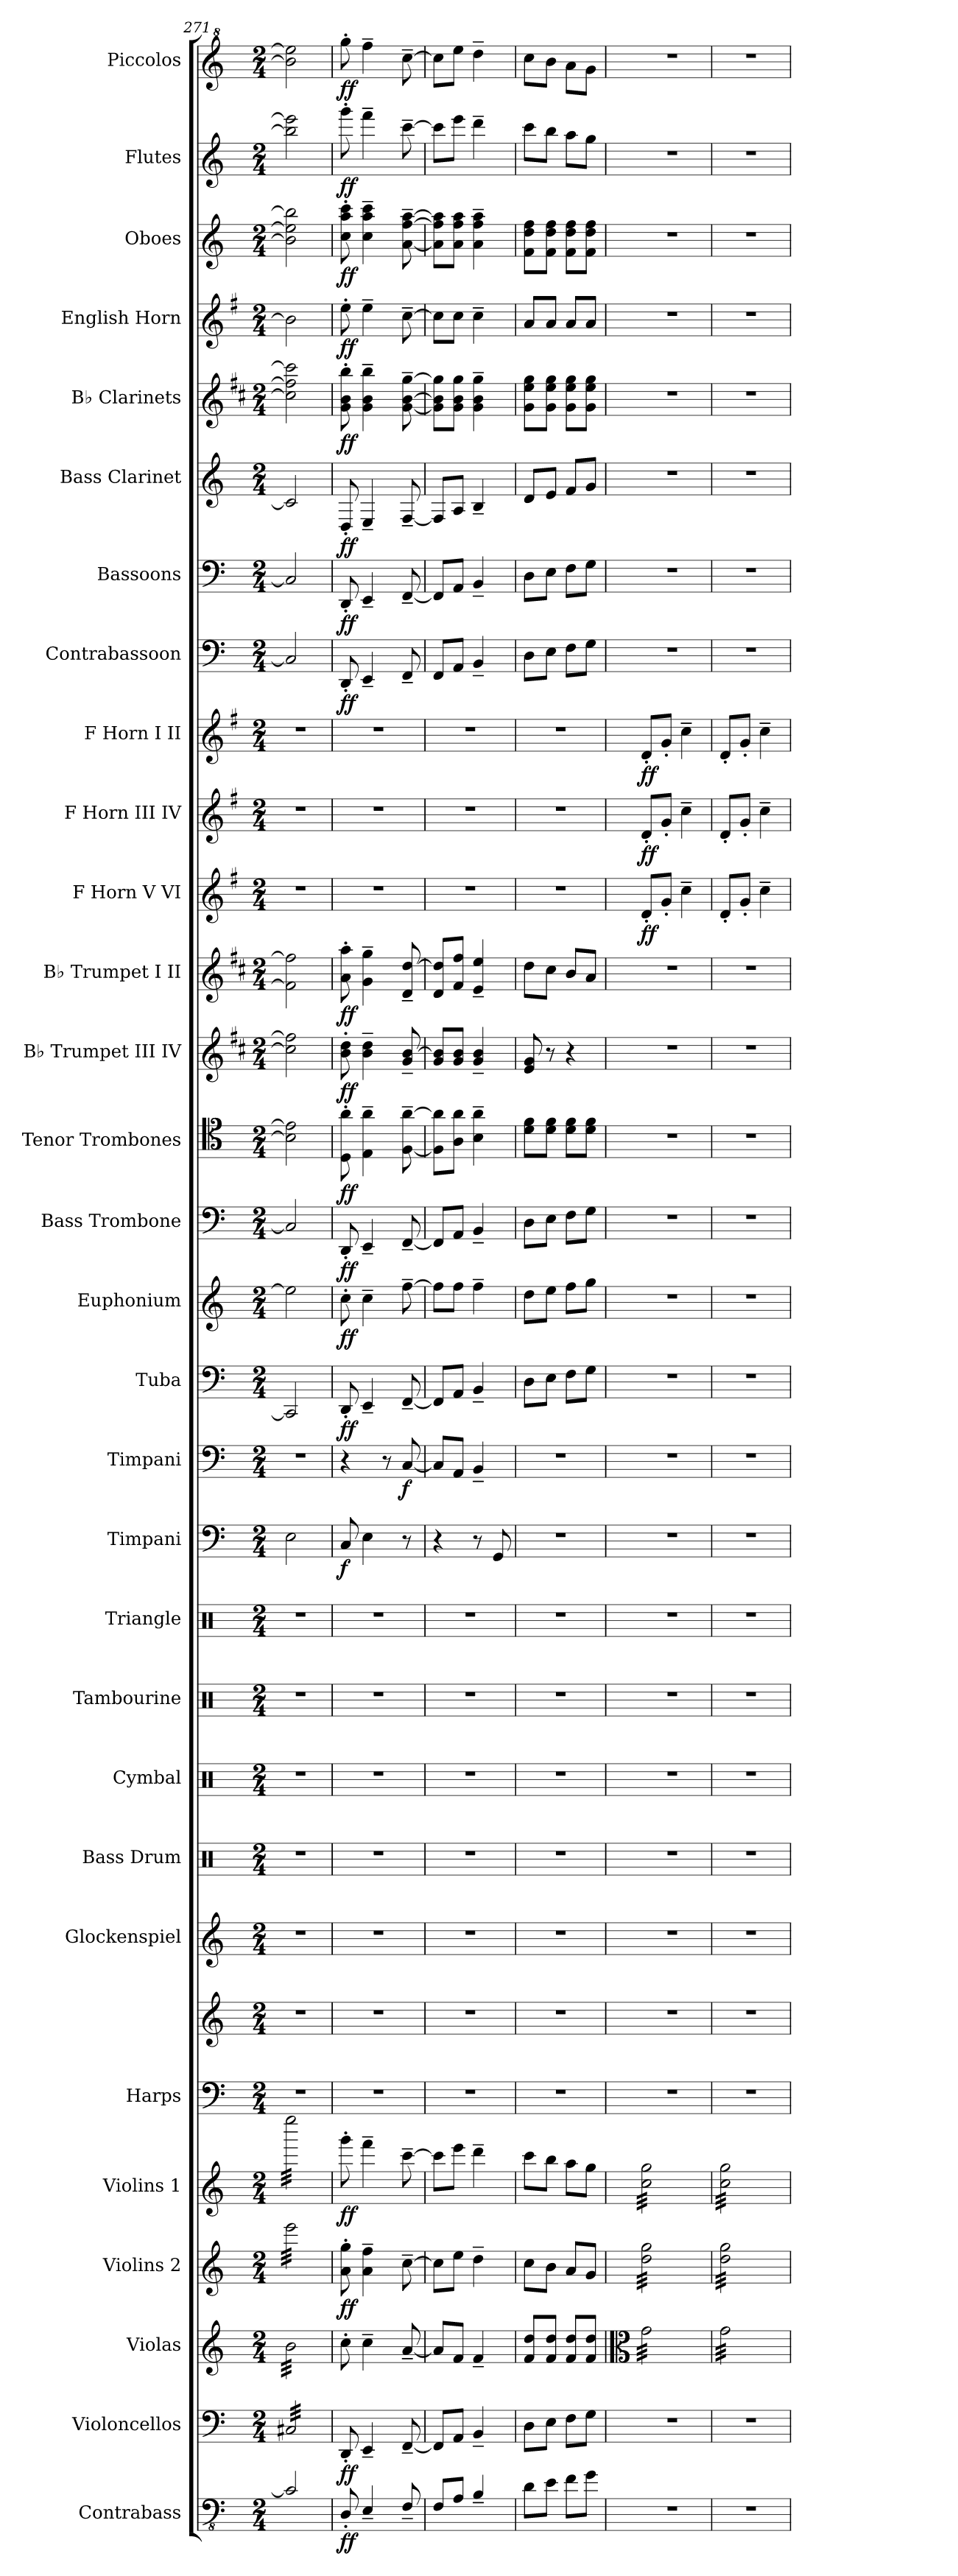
**kern	**dynam	**kern	**dynam	**kern	**kern	**dynam	**kern	**dynam	**kern	**kern	**kern	**kern	**kern	**kern	**kern	**kern	**dynam	**kern	**dynam	**kern	**dynam	**kern	**dynam	**kern	**dynam	**kern	**dynam	**kern	**dynam	**kern	**dynam	**kern	**dynam	**kern	**dynam	**kern	**dynam	**kern	**dynam	**kern	**dynam	**kern	**dynam	**kern	**dynam	**kern	**dynam	**kern	**dynam	**kern	**dynam	**kern	**dynam
*part30	*part30	*part29	*part29	*part28	*part27	*part27	*part26	*part26	*part25	*part25	*part24	*part23	*part22	*part21	*part20	*part19	*part19	*part18	*part18	*part17	*part17	*part16	*part16	*part15	*part15	*part14	*part14	*part13	*part13	*part12	*part12	*part11	*part11	*part10	*part10	*part9	*part9	*part8	*part8	*part7	*part7	*part6	*part6	*part5	*part5	*part4	*part4	*part3	*part3	*part2	*part2	*part1	*part1
*staff31	*staff31	*staff30	*staff30	*staff29	*staff28	*staff28	*staff27	*staff27	*staff26	*staff25	*staff24	*staff23	*staff22	*staff21	*staff20	*staff19	*staff19	*staff18	*staff18	*staff17	*staff17	*staff16	*staff16	*staff15	*staff15	*staff14	*staff14	*staff13	*staff13	*staff12	*staff12	*staff11	*staff11	*staff10	*staff10	*staff9	*staff9	*staff8	*staff8	*staff7	*staff7	*staff6	*staff6	*staff5	*staff5	*staff4	*staff4	*staff3	*staff3	*staff2	*staff2	*staff1	*staff1
*I"Contrabass	*	*I"Violoncellos	*	*I"Violas	*I"Violins 2	*	*I"Violins 1	*	*I"Harps	*	*I"Glockenspiel	*I"Bass Drum	*I"Cymbal	*I"Tambourine	*I"Triangle	*I"Timpani	*	*I"Timpani	*	*I"Tuba	*	*I"Euphonium	*	*I"Bass Trombone	*	*I"Tenor Trombones	*	*I"B♭ Trumpet III IV	*	*I"B♭ Trumpet I II	*	*I"F Horn V VI	*	*I"F Horn III IV	*	*I"F Horn I II	*	*I"Contrabassoon	*	*I"Bassoons	*	*I"Bass Clarinet	*	*I"B♭ Clarinets	*	*I"English Horn	*	*I"Oboes	*	*I"Flutes	*	*I"Piccolos	*
*I'Cb.	*	*I'Vc.	*	*I'Vla.	*I'Vln. 2	*	*I'Vln. 1	*	*I'Hrp.	*	*I'Glk.	*I'B. Dr.	*I'Cym.	*I'Tamb.	*I'Trgl.	*I'Timp.	*	*I'Timp.	*	*I'Tba.	*	*I'Euph.	*	*I'Tbn.	*	*I'Tbn.	*	*I'B♭ Tpt.	*	*I'B♭ Tpt.	*	*I'F Hn.	*	*I'F Hn.	*	*I'F Hn.	*	*I'Cbsn.	*	*I'Bsn.	*	*I'B. Cl.	*	*I'B♭ Cl.	*	*I'E. Hn.	*	*I'Ob.	*	*I'Fl.	*	*I'Picc.	*
*clefFv4	*	*clefF4	*	*clefG2	*clefG2	*	*clefG2	*	*clefF4	*clefG2	*clefG2	*clefX	*clefX	*clefX	*clefX	*clefF4	*	*clefF4	*	*clefF4	*	*clefG2	*	*clefF4	*	*clefC4	*	*clefG2	*	*clefG2	*	*clefG2	*	*clefG2	*	*clefG2	*	*clefF4	*	*clefF4	*	*clefG2	*	*clefG2	*	*clefG2	*	*clefG2	*	*clefG2	*	*clefG^2	*
*ITrd7c12	*	*	*	*	*	*	*	*	*	*	*ITrd-14c-24	*	*	*	*	*	*	*	*	*	*	*ITrd8c14	*	*	*	*	*	*ITrd1c2	*	*ITrd1c2	*	*ITrd4c7	*	*ITrd4c7	*	*ITrd4c7	*	*ITrd7c12	*	*	*	*ITrd8c14	*	*ITrd1c2	*	*ITrd4c7	*	*	*	*	*	*ITrd-7c-12	*
*k[]	*	*k[]	*	*k[]	*k[]	*	*k[]	*	*k[]	*k[]	*k[]	*k[]	*k[]	*k[]	*k[]	*k[]	*	*k[]	*	*k[]	*	*k[]	*	*k[]	*	*k[]	*	*k[]	*	*k[]	*	*k[]	*	*k[]	*	*k[]	*	*k[]	*	*k[]	*	*k[]	*	*k[]	*	*k[]	*	*k[]	*	*k[]	*	*k[]	*
*M2/4	*	*M2/4	*	*M2/4	*M2/4	*	*M2/4	*	*M2/4	*M2/4	*M2/4	*M2/4	*M2/4	*M2/4	*M2/4	*M2/4	*	*M2/4	*	*M2/4	*	*M2/4	*	*M2/4	*	*M2/4	*	*M2/4	*	*M2/4	*	*M2/4	*	*M2/4	*	*M2/4	*	*M2/4	*	*M2/4	*	*M2/4	*	*M2/4	*	*M2/4	*	*M2/4	*	*M2/4	*	*M2/4	*
=271	=271	=271	=271	=271	=271	=271	=271	=271	=271	=271	=271	=271	=271	=271	=271	=271	=271	=271	=271	=271	=271	=271	=271	=271	=271	=271	=271	=271	=271	=271	=271	=271	=271	=271	=271	=271	=271	=271	=271	=271	=271	=271	=271	=271	=271	=271	=271	=271	=271	=271	=271	=271	=271
*	*	*tremolo	*	*	*	*	*	*	*	*	*	*	*	*	*	*	*	*	*	*	*	*	*	*	*	*	*	*	*	*	*	*	*	*	*	*	*	*	*	*	*	*	*	*	*	*	*	*	*	*	*	*	*
*	*	*	*	*tremolo	*	*	*	*	*	*	*	*	*	*	*	*	*	*	*	*	*	*	*	*	*	*	*	*	*	*	*	*	*	*	*	*	*	*	*	*	*	*	*	*	*	*	*	*	*	*	*	*	*
*	*	*	*	*	*tremolo	*	*	*	*	*	*	*	*	*	*	*	*	*	*	*	*	*	*	*	*	*	*	*	*	*	*	*	*	*	*	*	*	*	*	*	*	*	*	*	*	*	*	*	*	*	*	*	*
*	*	*	*	*	*	*	*tremolo	*	*	*	*	*	*	*	*	*	*	*	*	*	*	*	*	*	*	*	*	*	*	*	*	*	*	*	*	*	*	*	*	*	*	*	*	*	*	*	*	*	*	*	*	*	*
2CC#/]	.	32C#X/LLL	.	32b\LLL	32eee\LLL	.	32eeee\LLL	.	2r	2r	2r	2r	2r	2r	2r	2E\	.	2r	.	2CC#/]	.	2e\]	.	2C#/]	.	2B\] 2e\]	.	2b\] 2ee\]	.	2e\] 2ee\]	.	2r	.	2r	.	2r	.	2CC#/]	.	2C#/]	.	2C#/]	.	2b\] 2ee\] 2bb\]	.	2e\]	.	2b\] 2ee\] 2bb\]	.	2bb\] 2eee\]	.	2bbb\] 2eeee\]	.
.	.	32C#X/	.	32b\	32eee\	.	32eeee\	.	.	.	.	.	.	.	.	.	.	.	.	.	.	.	.	.	.	.	.	.	.	.	.	.	.	.	.	.	.	.	.	.	.	.	.	.	.	.	.	.	.	.	.	.	.
.	.	32C#X/	.	32b\	32eee\	.	32eeee\	.	.	.	.	.	.	.	.	.	.	.	.	.	.	.	.	.	.	.	.	.	.	.	.	.	.	.	.	.	.	.	.	.	.	.	.	.	.	.	.	.	.	.	.	.	.
.	.	32C#X/	.	32b\	32eee\	.	32eeee\	.	.	.	.	.	.	.	.	.	.	.	.	.	.	.	.	.	.	.	.	.	.	.	.	.	.	.	.	.	.	.	.	.	.	.	.	.	.	.	.	.	.	.	.	.	.
.	.	32C#X/	.	32b\	32eee\	.	32eeee\	.	.	.	.	.	.	.	.	.	.	.	.	.	.	.	.	.	.	.	.	.	.	.	.	.	.	.	.	.	.	.	.	.	.	.	.	.	.	.	.	.	.	.	.	.	.
.	.	32C#X/	.	32b\	32eee\	.	32eeee\	.	.	.	.	.	.	.	.	.	.	.	.	.	.	.	.	.	.	.	.	.	.	.	.	.	.	.	.	.	.	.	.	.	.	.	.	.	.	.	.	.	.	.	.	.	.
.	.	32C#X/	.	32b\	32eee\	.	32eeee\	.	.	.	.	.	.	.	.	.	.	.	.	.	.	.	.	.	.	.	.	.	.	.	.	.	.	.	.	.	.	.	.	.	.	.	.	.	.	.	.	.	.	.	.	.	.
.	.	32C#X/	.	32b\	32eee\	.	32eeee\	.	.	.	.	.	.	.	.	.	.	.	.	.	.	.	.	.	.	.	.	.	.	.	.	.	.	.	.	.	.	.	.	.	.	.	.	.	.	.	.	.	.	.	.	.	.
.	.	32C#X/	.	32b\	32eee\	.	32eeee\	.	.	.	.	.	.	.	.	.	.	.	.	.	.	.	.	.	.	.	.	.	.	.	.	.	.	.	.	.	.	.	.	.	.	.	.	.	.	.	.	.	.	.	.	.	.
.	.	32C#X/	.	32b\	32eee\	.	32eeee\	.	.	.	.	.	.	.	.	.	.	.	.	.	.	.	.	.	.	.	.	.	.	.	.	.	.	.	.	.	.	.	.	.	.	.	.	.	.	.	.	.	.	.	.	.	.
.	.	32C#X/	.	32b\	32eee\	.	32eeee\	.	.	.	.	.	.	.	.	.	.	.	.	.	.	.	.	.	.	.	.	.	.	.	.	.	.	.	.	.	.	.	.	.	.	.	.	.	.	.	.	.	.	.	.	.	.
.	.	32C#X/	.	32b\	32eee\	.	32eeee\	.	.	.	.	.	.	.	.	.	.	.	.	.	.	.	.	.	.	.	.	.	.	.	.	.	.	.	.	.	.	.	.	.	.	.	.	.	.	.	.	.	.	.	.	.	.
.	.	32C#X/	.	32b\	32eee\	.	32eeee\	.	.	.	.	.	.	.	.	.	.	.	.	.	.	.	.	.	.	.	.	.	.	.	.	.	.	.	.	.	.	.	.	.	.	.	.	.	.	.	.	.	.	.	.	.	.
.	.	32C#X/	.	32b\	32eee\	.	32eeee\	.	.	.	.	.	.	.	.	.	.	.	.	.	.	.	.	.	.	.	.	.	.	.	.	.	.	.	.	.	.	.	.	.	.	.	.	.	.	.	.	.	.	.	.	.	.
.	.	32C#X/	.	32b\	32eee\	.	32eeee\	.	.	.	.	.	.	.	.	.	.	.	.	.	.	.	.	.	.	.	.	.	.	.	.	.	.	.	.	.	.	.	.	.	.	.	.	.	.	.	.	.	.	.	.	.	.
.	.	32C#X/JJJ	.	32b\JJJ	32eee\JJJ	.	32eeee\JJJ	.	.	.	.	.	.	.	.	.	.	.	.	.	.	.	.	.	.	.	.	.	.	.	.	.	.	.	.	.	.	.	.	.	.	.	.	.	.	.	.	.	.	.	.	.	.
*	*	*	*	*	*	*	*Xtremolo	*	*	*	*	*	*	*	*	*	*	*	*	*	*	*	*	*	*	*	*	*	*	*	*	*	*	*	*	*	*	*	*	*	*	*	*	*	*	*	*	*	*	*	*	*	*
*	*	*	*	*	*Xtremolo	*	*	*	*	*	*	*	*	*	*	*	*	*	*	*	*	*	*	*	*	*	*	*	*	*	*	*	*	*	*	*	*	*	*	*	*	*	*	*	*	*	*	*	*	*	*	*	*
*	*	*	*	*Xtremolo	*	*	*	*	*	*	*	*	*	*	*	*	*	*	*	*	*	*	*	*	*	*	*	*	*	*	*	*	*	*	*	*	*	*	*	*	*	*	*	*	*	*	*	*	*	*	*	*	*
*	*	*Xtremolo	*	*	*	*	*	*	*	*	*	*	*	*	*	*	*	*	*	*	*	*	*	*	*	*	*	*	*	*	*	*	*	*	*	*	*	*	*	*	*	*	*	*	*	*	*	*	*	*	*	*	*
=272	=272	=272	=272	=272	=272	=272	=272	=272	=272	=272	=272	=272	=272	=272	=272	=272	=272	=272	=272	=272	=272	=272	=272	=272	=272	=272	=272	=272	=272	=272	=272	=272	=272	=272	=272	=272	=272	=272	=272	=272	=272	=272	=272	=272	=272	=272	=272	=272	=272	=272	=272	=272	=272
!	!LO:DY:b	!	!LO:DY:b	!	!	!LO:DY:b	!	!LO:DY:b	!	!	!	!	!	!	!	!	!LO:DY:b	!	!	!	!LO:DY:b	!	!LO:DY:b	!	!LO:DY:b	!	!LO:DY:b	!	!LO:DY:b	!	!LO:DY:b	!	!	!	!	!	!	!	!LO:DY:b	!	!LO:DY:b	!	!LO:DY:b	!	!LO:DY:b	!	!LO:DY:b	!	!LO:DY:b	!	!LO:DY:b	!	!LO:DY:b
8DDD'/	ff	8DD'/	ff	8cc'\	8a\' 8gg\'	ff	8ggg'\	ff	2r	2r	2r	2r	2r	2r	2r	8C/	f	4r	.	8DD'/	ff	8c'\	ff	8DD'/	ff	8D\' 8a\'	ff	8a\' 8cc\'	ff	8g\' 8gg\'	ff	2r	.	2r	.	2r	.	8DDD'/	ff	8DD'/	ff	8DD'/	ff	8f\' 8a\' 8aa\'	ff	8a'\	ff	8cc\' 8aa\' 8ccc\'	ff	8ggg'\	ff	8gggg'\	ff
4EEE~/	.	4EE~/	.	4cc~\	4a\~ 4ff\~	.	4fff~\	.	.	.	.	.	.	.	.	4E\	.	.	.	4EE~/	.	4c~\	.	4EE~/	.	4E\~ 4a\~	.	4a\~ 4cc\~	.	4f\~ 4ff\~	.	.	.	.	.	.	.	4EEE~/	.	4EE~/	.	4EE~/	.	4f\~ 4a\~ 4aa\~	.	4a~\	.	4cc\~ 4aa\~ 4ccc\~	.	4fff~\	.	4ffff~\	.
.	.	.	.	.	.	.	.	.	.	.	.	.	.	.	.	.	.	8r	.	.	.	.	.	.	.	.	.	.	.	.	.	.	.	.	.	.	.	.	.	.	.	.	.	.	.	.	.	.	.	.	.	.	.
!	!	!	!	!	!	!	!	!	!	!	!	!	!	!	!	!	!	!	!LO:DY:b	!	!	!	!	!	!	!	!	!	!	!	!	!	!	!	!	!	!	!	!	!	!	!	!	!	!	!	!	!	!	!	!	!	!
8FFF~/	.	[8FF~/	.	[8a~/	[8cc~\	.	[8ccc~\	.	.	.	.	.	.	.	.	8r	.	[8C/	f	[8FF~/	.	[8f~\	.	[8FF~/	.	[8F\~ [8a\~	.	8f/~ [8a/~	.	8c/~ [8cc/~	.	.	.	.	.	.	.	8FFF~/	.	[8FF~/	.	[8FF~/	.	[8f\~ [8a\~ [8ff\~	.	[8f~\	.	[8a\~ [8ff\~ [8aa\~	.	[8ccc~\	.	[8cccc~\	.
=273	=273	=273	=273	=273	=273	=273	=273	=273	=273	=273	=273	=273	=273	=273	=273	=273	=273	=273	=273	=273	=273	=273	=273	=273	=273	=273	=273	=273	=273	=273	=273	=273	=273	=273	=273	=273	=273	=273	=273	=273	=273	=273	=273	=273	=273	=273	=273	=273	=273	=273	=273	=273	=273
8FFF/L	.	8FF/L]	.	8a/L]	8cc\L]	.	8ccc\L]	.	2r	2r	2r	2r	2r	2r	2r	4r	.	8C/L]	.	8FF/L]	.	8f\L]	.	8FF/L]	.	8F\] 8a\]L	.	8f/ 8a/]L	.	8c/ 8cc/]L	.	2r	.	2r	.	2r	.	8FFF/L	.	8FF/L]	.	8FF/L]	.	8f\] 8a\] 8ff\]L	.	8f\L]	.	8a\] 8ff\] 8aa\]L	.	8ccc\L]	.	8cccc\L]	.
8AAA/J	.	8AA/J	.	8f/J	8ee\J	.	8eee\J	.	.	.	.	.	.	.	.	.	.	8AA/J	.	8AA/J	.	8f\J	.	8AA/J	.	8A\ 8a\J	.	8f/ 8a/J	.	8e/ 8ee/J	.	.	.	.	.	.	.	8AAA/J	.	8AA/J	.	8AA/J	.	8f\ 8a\ 8ff\J	.	8f\J	.	8a\ 8ff\ 8aa\J	.	8eee\J	.	8eeee\J	.
4BBB~/	.	4BB~/	.	4f~/	4dd~\	.	4ddd~\	.	.	.	.	.	.	.	.	8r	.	4BB~/	.	4BB~/	.	4f~\	.	4BB~/	.	4B\~ 4a\~	.	4f/~ 4a/~	.	4d/~ 4dd/~	.	.	.	.	.	.	.	4BBB~/	.	4BB~/	.	4BB~/	.	4f\~ 4a\~ 4ff\~	.	4f~\	.	4a\~ 4ff\~ 4aa\~	.	4ddd~\	.	4dddd~\	.
.	.	.	.	.	.	.	.	.	.	.	.	.	.	.	.	8GG/	.	.	.	.	.	.	.	.	.	.	.	.	.	.	.	.	.	.	.	.	.	.	.	.	.	.	.	.	.	.	.	.	.	.	.	.	.
=274	=274	=274	=274	=274	=274	=274	=274	=274	=274	=274	=274	=274	=274	=274	=274	=274	=274	=274	=274	=274	=274	=274	=274	=274	=274	=274	=274	=274	=274	=274	=274	=274	=274	=274	=274	=274	=274	=274	=274	=274	=274	=274	=274	=274	=274	=274	=274	=274	=274	=274	=274	=274	=274
8DD\L	.	8D\L	.	8f/ 8dd/L	8cc\L	.	8ccc\L	.	2r	2r	2r	2r	2r	2r	2r	2r	.	2r	.	8D\L	.	8d\L	.	8D\L	.	8d\ 8f\L	.	8d/ 8f/	.	8cc\L	.	2r	.	2r	.	2r	.	8DD\L	.	8D\L	.	8D/L	.	8f\ 8dd\ 8ff\L	.	8d/L	.	8f\ 8dd\ 8ff\L	.	8ccc\L	.	8cccc\L	.
8EE\J	.	8E\J	.	8f/ 8dd/J	8b\J	.	8bb\J	.	.	.	.	.	.	.	.	.	.	.	.	8E\J	.	8e\J	.	8E\J	.	8d\ 8f\J	.	8r	.	8b\J	.	.	.	.	.	.	.	8EE\J	.	8E\J	.	8E/J	.	8f\ 8dd\ 8ff\J	.	8d/J	.	8f\ 8dd\ 8ff\J	.	8bb\J	.	8bbb\J	.
8FF\L	.	8F\L	.	8f/ 8dd/L	8a/L	.	8aa\L	.	.	.	.	.	.	.	.	.	.	.	.	8F\L	.	8f\L	.	8F\L	.	8d\ 8f\L	.	4r	.	8a/L	.	.	.	.	.	.	.	8FF\L	.	8F\L	.	8F/L	.	8f\ 8dd\ 8ff\L	.	8d/L	.	8f\ 8dd\ 8ff\L	.	8aa\L	.	8aaa\L	.
8GG\J	.	8G\J	.	8f/ 8dd/J	8g/J	.	8gg\J	.	.	.	.	.	.	.	.	.	.	.	.	8G\J	.	8g\J	.	8G\J	.	8d\ 8f\J	.	.	.	8g/J	.	.	.	.	.	.	.	8GG\J	.	8G\J	.	8G/J	.	8f\ 8dd\ 8ff\J	.	8d/J	.	8f\ 8dd\ 8ff\J	.	8gg\J	.	8ggg\J	.
=275	=275	=275	=275	=275	=275	=275	=275	=275	=275	=275	=275	=275	=275	=275	=275	=275	=275	=275	=275	=275	=275	=275	=275	=275	=275	=275	=275	=275	=275	=275	=275	=275	=275	=275	=275	=275	=275	=275	=275	=275	=275	=275	=275	=275	=275	=275	=275	=275	=275	=275	=275	=275	=275
*	*	*	*	*clefC3	*	*	*	*	*	*	*	*	*	*	*	*	*	*	*	*	*	*	*	*	*	*	*	*	*	*	*	*	*	*	*	*	*	*	*	*	*	*	*	*	*	*	*	*	*	*	*	*	*
!	!	!	!	!	!	!	!	!	!	!	!	!	!	!	!	!	!	!	!	!	!	!	!	!	!	!	!	!	!	!	!	!	!LO:DY:b	!	!LO:DY:b	!	!LO:DY:b	!	!	!	!	!	!	!	!	!	!	!	!	!	!	!	!
*	*	*	*	*tremolo	*	*	*	*	*	*	*	*	*	*	*	*	*	*	*	*	*	*	*	*	*	*	*	*	*	*	*	*	*	*	*	*	*	*	*	*	*	*	*	*	*	*	*	*	*	*	*	*	*
*	*	*	*	*	*tremolo	*	*	*	*	*	*	*	*	*	*	*	*	*	*	*	*	*	*	*	*	*	*	*	*	*	*	*	*	*	*	*	*	*	*	*	*	*	*	*	*	*	*	*	*	*	*	*	*
*	*	*	*	*	*	*	*tremolo	*	*	*	*	*	*	*	*	*	*	*	*	*	*	*	*	*	*	*	*	*	*	*	*	*	*	*	*	*	*	*	*	*	*	*	*	*	*	*	*	*	*	*	*	*	*
2r	.	2r	.	32g\LLL	32dd\ 32gg\LLL	.	32cc\ 32gg\LLL	.	2r	2r	2r	2r	2r	2r	2r	2r	.	2r	.	2r	.	2r	.	2r	.	2r	.	2r	.	2r	.	8G'/L	ff	8G'/L	ff	8G'/L	ff	2r	.	2r	.	2r	.	2r	.	2r	.	2r	.	2r	.	2r	.
.	.	.	.	32g\	32dd\ 32gg\	.	32cc\ 32gg\	.	.	.	.	.	.	.	.	.	.	.	.	.	.	.	.	.	.	.	.	.	.	.	.	.	.	.	.	.	.	.	.	.	.	.	.	.	.	.	.	.	.	.	.	.	.
.	.	.	.	32g\	32dd\ 32gg\	.	32cc\ 32gg\	.	.	.	.	.	.	.	.	.	.	.	.	.	.	.	.	.	.	.	.	.	.	.	.	.	.	.	.	.	.	.	.	.	.	.	.	.	.	.	.	.	.	.	.	.	.
.	.	.	.	32g\	32dd\ 32gg\	.	32cc\ 32gg\	.	.	.	.	.	.	.	.	.	.	.	.	.	.	.	.	.	.	.	.	.	.	.	.	.	.	.	.	.	.	.	.	.	.	.	.	.	.	.	.	.	.	.	.	.	.
.	.	.	.	32g\	32dd\ 32gg\	.	32cc\ 32gg\	.	.	.	.	.	.	.	.	.	.	.	.	.	.	.	.	.	.	.	.	.	.	.	.	8c'/J	.	8c'/J	.	8c'/J	.	.	.	.	.	.	.	.	.	.	.	.	.	.	.	.	.
.	.	.	.	32g\	32dd\ 32gg\	.	32cc\ 32gg\	.	.	.	.	.	.	.	.	.	.	.	.	.	.	.	.	.	.	.	.	.	.	.	.	.	.	.	.	.	.	.	.	.	.	.	.	.	.	.	.	.	.	.	.	.	.
.	.	.	.	32g\	32dd\ 32gg\	.	32cc\ 32gg\	.	.	.	.	.	.	.	.	.	.	.	.	.	.	.	.	.	.	.	.	.	.	.	.	.	.	.	.	.	.	.	.	.	.	.	.	.	.	.	.	.	.	.	.	.	.
.	.	.	.	32g\	32dd\ 32gg\	.	32cc\ 32gg\	.	.	.	.	.	.	.	.	.	.	.	.	.	.	.	.	.	.	.	.	.	.	.	.	.	.	.	.	.	.	.	.	.	.	.	.	.	.	.	.	.	.	.	.	.	.
.	.	.	.	32g\	32dd\ 32gg\	.	32cc\ 32gg\	.	.	.	.	.	.	.	.	.	.	.	.	.	.	.	.	.	.	.	.	.	.	.	.	4f~\	.	4f~\	.	4f~\	.	.	.	.	.	.	.	.	.	.	.	.	.	.	.	.	.
.	.	.	.	32g\	32dd\ 32gg\	.	32cc\ 32gg\	.	.	.	.	.	.	.	.	.	.	.	.	.	.	.	.	.	.	.	.	.	.	.	.	.	.	.	.	.	.	.	.	.	.	.	.	.	.	.	.	.	.	.	.	.	.
.	.	.	.	32g\	32dd\ 32gg\	.	32cc\ 32gg\	.	.	.	.	.	.	.	.	.	.	.	.	.	.	.	.	.	.	.	.	.	.	.	.	.	.	.	.	.	.	.	.	.	.	.	.	.	.	.	.	.	.	.	.	.	.
.	.	.	.	32g\	32dd\ 32gg\	.	32cc\ 32gg\	.	.	.	.	.	.	.	.	.	.	.	.	.	.	.	.	.	.	.	.	.	.	.	.	.	.	.	.	.	.	.	.	.	.	.	.	.	.	.	.	.	.	.	.	.	.
.	.	.	.	32g\	32dd\ 32gg\	.	32cc\ 32gg\	.	.	.	.	.	.	.	.	.	.	.	.	.	.	.	.	.	.	.	.	.	.	.	.	.	.	.	.	.	.	.	.	.	.	.	.	.	.	.	.	.	.	.	.	.	.
.	.	.	.	32g\	32dd\ 32gg\	.	32cc\ 32gg\	.	.	.	.	.	.	.	.	.	.	.	.	.	.	.	.	.	.	.	.	.	.	.	.	.	.	.	.	.	.	.	.	.	.	.	.	.	.	.	.	.	.	.	.	.	.
.	.	.	.	32g\	32dd\ 32gg\	.	32cc\ 32gg\	.	.	.	.	.	.	.	.	.	.	.	.	.	.	.	.	.	.	.	.	.	.	.	.	.	.	.	.	.	.	.	.	.	.	.	.	.	.	.	.	.	.	.	.	.	.
.	.	.	.	32g\JJJ	32dd\ 32gg\JJJ	.	32cc\ 32gg\JJJ	.	.	.	.	.	.	.	.	.	.	.	.	.	.	.	.	.	.	.	.	.	.	.	.	.	.	.	.	.	.	.	.	.	.	.	.	.	.	.	.	.	.	.	.	.	.
=276	=276	=276	=276	=276	=276	=276	=276	=276	=276	=276	=276	=276	=276	=276	=276	=276	=276	=276	=276	=276	=276	=276	=276	=276	=276	=276	=276	=276	=276	=276	=276	=276	=276	=276	=276	=276	=276	=276	=276	=276	=276	=276	=276	=276	=276	=276	=276	=276	=276	=276	=276	=276	=276
2r	.	2r	.	32g\LLL	32dd\ 32gg\LLL	.	32cc\ 32gg\LLL	.	2r	2r	2r	2r	2r	2r	2r	2r	.	2r	.	2r	.	2r	.	2r	.	2r	.	2r	.	2r	.	8G'/L	.	8G'/L	.	8G'/L	.	2r	.	2r	.	2r	.	2r	.	2r	.	2r	.	2r	.	2r	.
.	.	.	.	32g\	32dd\ 32gg\	.	32cc\ 32gg\	.	.	.	.	.	.	.	.	.	.	.	.	.	.	.	.	.	.	.	.	.	.	.	.	.	.	.	.	.	.	.	.	.	.	.	.	.	.	.	.	.	.	.	.	.	.
.	.	.	.	32g\	32dd\ 32gg\	.	32cc\ 32gg\	.	.	.	.	.	.	.	.	.	.	.	.	.	.	.	.	.	.	.	.	.	.	.	.	.	.	.	.	.	.	.	.	.	.	.	.	.	.	.	.	.	.	.	.	.	.
.	.	.	.	32g\	32dd\ 32gg\	.	32cc\ 32gg\	.	.	.	.	.	.	.	.	.	.	.	.	.	.	.	.	.	.	.	.	.	.	.	.	.	.	.	.	.	.	.	.	.	.	.	.	.	.	.	.	.	.	.	.	.	.
.	.	.	.	32g\	32dd\ 32gg\	.	32cc\ 32gg\	.	.	.	.	.	.	.	.	.	.	.	.	.	.	.	.	.	.	.	.	.	.	.	.	8c'/J	.	8c'/J	.	8c'/J	.	.	.	.	.	.	.	.	.	.	.	.	.	.	.	.	.
.	.	.	.	32g\	32dd\ 32gg\	.	32cc\ 32gg\	.	.	.	.	.	.	.	.	.	.	.	.	.	.	.	.	.	.	.	.	.	.	.	.	.	.	.	.	.	.	.	.	.	.	.	.	.	.	.	.	.	.	.	.	.	.
.	.	.	.	32g\	32dd\ 32gg\	.	32cc\ 32gg\	.	.	.	.	.	.	.	.	.	.	.	.	.	.	.	.	.	.	.	.	.	.	.	.	.	.	.	.	.	.	.	.	.	.	.	.	.	.	.	.	.	.	.	.	.	.
.	.	.	.	32g\	32dd\ 32gg\	.	32cc\ 32gg\	.	.	.	.	.	.	.	.	.	.	.	.	.	.	.	.	.	.	.	.	.	.	.	.	.	.	.	.	.	.	.	.	.	.	.	.	.	.	.	.	.	.	.	.	.	.
.	.	.	.	32g\	32dd\ 32gg\	.	32cc\ 32gg\	.	.	.	.	.	.	.	.	.	.	.	.	.	.	.	.	.	.	.	.	.	.	.	.	4f~\	.	4f~\	.	4f~\	.	.	.	.	.	.	.	.	.	.	.	.	.	.	.	.	.
.	.	.	.	32g\	32dd\ 32gg\	.	32cc\ 32gg\	.	.	.	.	.	.	.	.	.	.	.	.	.	.	.	.	.	.	.	.	.	.	.	.	.	.	.	.	.	.	.	.	.	.	.	.	.	.	.	.	.	.	.	.	.	.
.	.	.	.	32g\	32dd\ 32gg\	.	32cc\ 32gg\	.	.	.	.	.	.	.	.	.	.	.	.	.	.	.	.	.	.	.	.	.	.	.	.	.	.	.	.	.	.	.	.	.	.	.	.	.	.	.	.	.	.	.	.	.	.
.	.	.	.	32g\	32dd\ 32gg\	.	32cc\ 32gg\	.	.	.	.	.	.	.	.	.	.	.	.	.	.	.	.	.	.	.	.	.	.	.	.	.	.	.	.	.	.	.	.	.	.	.	.	.	.	.	.	.	.	.	.	.	.
.	.	.	.	32g\	32dd\ 32gg\	.	32cc\ 32gg\	.	.	.	.	.	.	.	.	.	.	.	.	.	.	.	.	.	.	.	.	.	.	.	.	.	.	.	.	.	.	.	.	.	.	.	.	.	.	.	.	.	.	.	.	.	.
.	.	.	.	32g\	32dd\ 32gg\	.	32cc\ 32gg\	.	.	.	.	.	.	.	.	.	.	.	.	.	.	.	.	.	.	.	.	.	.	.	.	.	.	.	.	.	.	.	.	.	.	.	.	.	.	.	.	.	.	.	.	.	.
.	.	.	.	32g\	32dd\ 32gg\	.	32cc\ 32gg\	.	.	.	.	.	.	.	.	.	.	.	.	.	.	.	.	.	.	.	.	.	.	.	.	.	.	.	.	.	.	.	.	.	.	.	.	.	.	.	.	.	.	.	.	.	.
.	.	.	.	32g\JJJ	32dd\ 32gg\JJJ	.	32cc\ 32gg\JJJ	.	.	.	.	.	.	.	.	.	.	.	.	.	.	.	.	.	.	.	.	.	.	.	.	.	.	.	.	.	.	.	.	.	.	.	.	.	.	.	.	.	.	.	.	.	.
*	*	*	*	*	*	*	*Xtremolo	*	*	*	*	*	*	*	*	*	*	*	*	*	*	*	*	*	*	*	*	*	*	*	*	*	*	*	*	*	*	*	*	*	*	*	*	*	*	*	*	*	*	*	*	*	*
*	*	*	*	*	*Xtremolo	*	*	*	*	*	*	*	*	*	*	*	*	*	*	*	*	*	*	*	*	*	*	*	*	*	*	*	*	*	*	*	*	*	*	*	*	*	*	*	*	*	*	*	*	*	*	*	*
*	*	*	*	*Xtremolo	*	*	*	*	*	*	*	*	*	*	*	*	*	*	*	*	*	*	*	*	*	*	*	*	*	*	*	*	*	*	*	*	*	*	*	*	*	*	*	*	*	*	*	*	*	*	*	*	*
=	=	=	=	=	=	=	=	=	=	=	=	=	=	=	=	=	=	=	=	=	=	=	=	=	=	=	=	=	=	=	=	=	=	=	=	=	=	=	=	=	=	=	=	=	=	=	=	=	=	=	=	=	=
*-	*-	*-	*-	*-	*-	*-	*-	*-	*-	*-	*-	*-	*-	*-	*-	*-	*-	*-	*-	*-	*-	*-	*-	*-	*-	*-	*-	*-	*-	*-	*-	*-	*-	*-	*-	*-	*-	*-	*-	*-	*-	*-	*-	*-	*-	*-	*-	*-	*-	*-	*-	*-	*-
